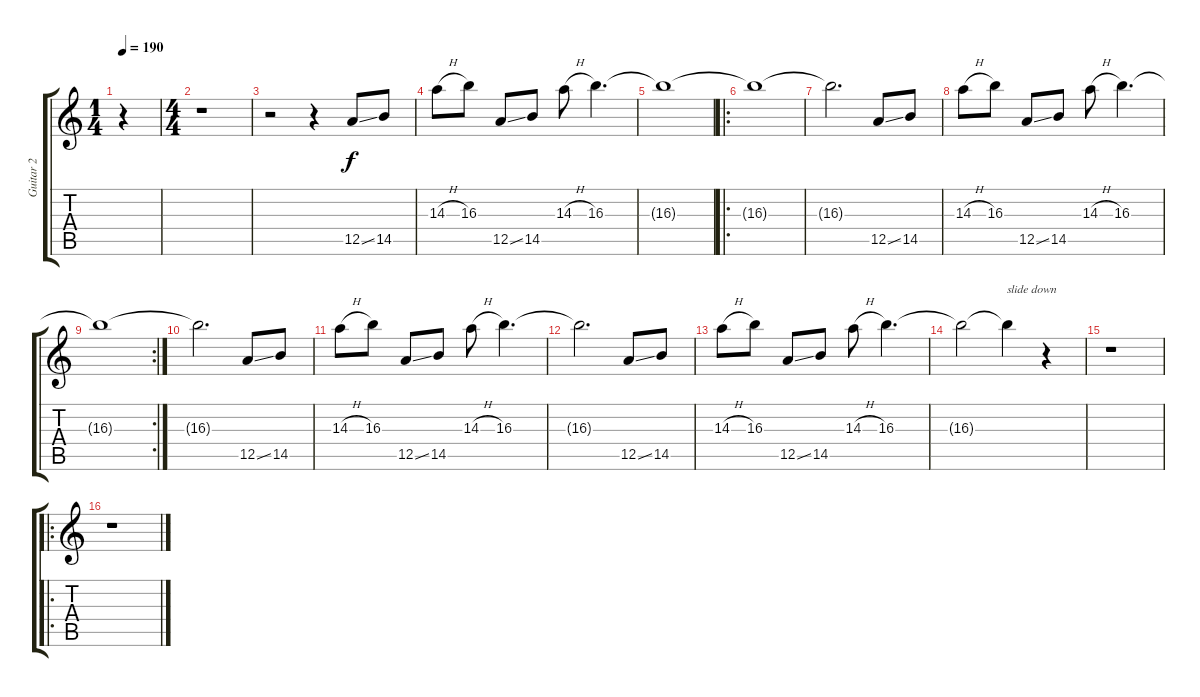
\track ("Guitar 2" "Guitar 2") {instrument overdrivenguitar}
\staff {score tabs}
\tuning (E4 B3 G3 D3 A2 B1) {hide}
\ts (1 4)
\tempo 190
\clef g2
\ks c
r.4{dy f instrument overdrivenguitar} |
\ts (4 4)
r.1 |
r.2 r.4 12.5{ss}.8 14.5.8 |
14.3{h}.8 16.3.8 12.5{ss}.8 14.5.8 14.3{h}.8 16.3.4{d} |
16.3{t}.1 |
\ro
16.3{t}.1 |
16.3{t}.2{d} 12.5{ss}.8 14.5.8 |
14.3{h}.8 16.3.8 12.5{ss}.8 14.5.8 14.3{h}.8 16.3.4{d} |
\rc 2
16.3{t}.1 |
16.3{t}.2{d} 12.5{ss}.8 14.5.8 |
14.3{h}.8 16.3.8 12.5{ss}.8 14.5.8 14.3{h}.8 16.3.4{d} |
16.3{t}.2{d} 12.5{ss}.8 14.5.8 |
14.3{h}.8 16.3.8 12.5{ss}.8 14.5.8 14.3{h}.8 16.3.4{d} |
16.3{t}.2 16.3{t}.4{txt "slide down"} r.4 |
r.1 |
\ro
r.1
